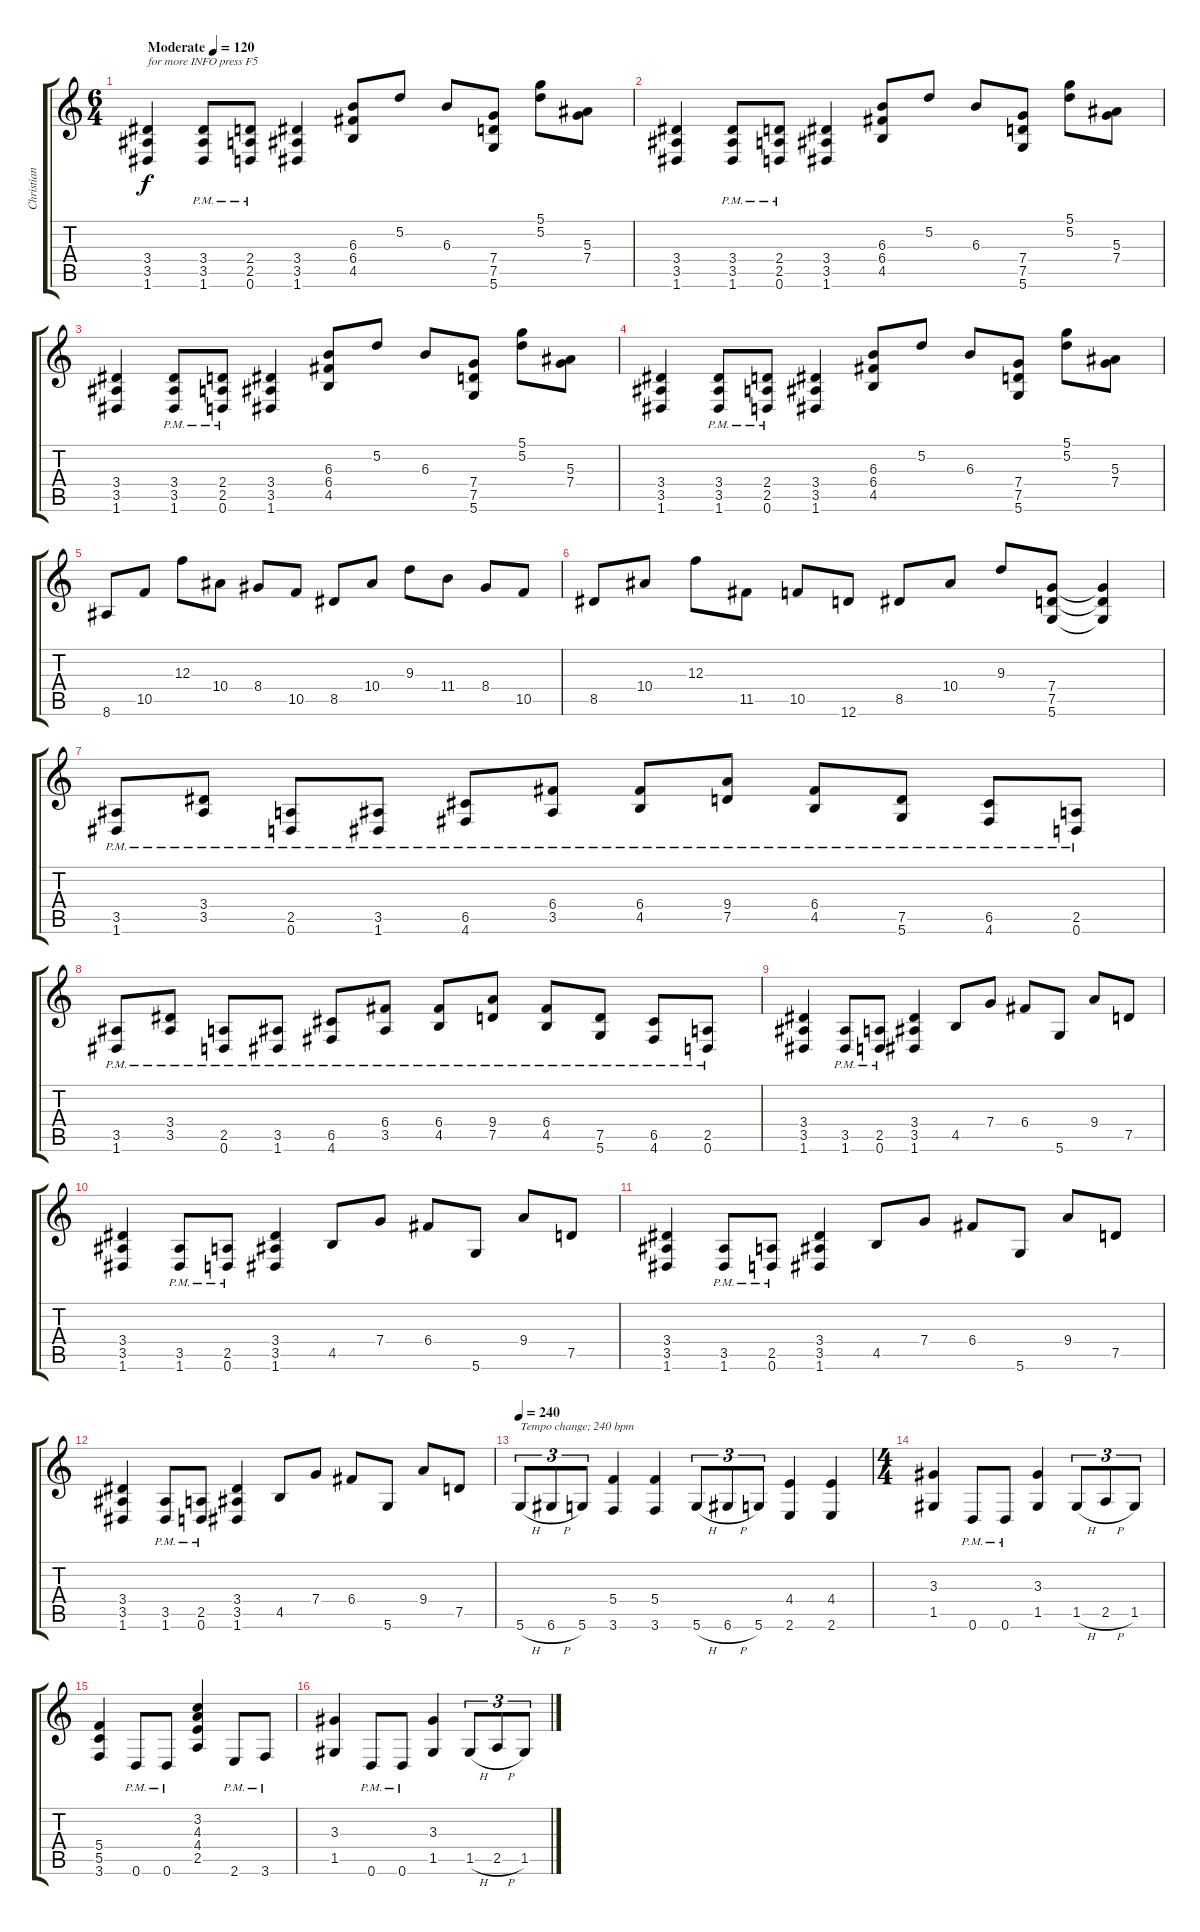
\track ("Christian Muenzner - guitar" "Christian ") {instrument distortionguitar}
\staff {score tabs}
\tuning (D4 A3 F3 C3 G2 D2) {hide}
\ts (6 4)
\tempo (120 "Moderate")
\clef g2
\ks c
(3.4 3.5 1.6).4{txt "for more INFO press F5" dy f instrument distortionguitar} (3.4{pm} 3.5{pm} 1.6{pm}).8 (2.4{pm} 2.5{pm} 0.6{pm}).8 (3.4 3.5 1.6).4 (6.3 6.4 4.5).8 5.2.8 6.3.8 (7.4 7.5 5.6).8 (5.1 5.2).8 (5.3 7.4).8 |
(3.4 3.5 1.6).4 (3.4{pm} 3.5{pm} 1.6{pm}).8 (2.4{pm} 2.5{pm} 0.6{pm}).8 (3.4 3.5 1.6).4 (6.3 6.4 4.5).8 5.2.8 6.3.8 (7.4 7.5 5.6).8 (5.1 5.2).8 (5.3 7.4).8 |
(3.4 3.5 1.6).4 (3.4{pm} 3.5{pm} 1.6{pm}).8 (2.4{pm} 2.5{pm} 0.6{pm}).8 (3.4 3.5 1.6).4 (6.3 6.4 4.5).8 5.2.8 6.3.8 (7.4 7.5 5.6).8 (5.1 5.2).8 (5.3 7.4).8 |
(3.4 3.5 1.6).4 (3.4{pm} 3.5{pm} 1.6{pm}).8 (2.4{pm} 2.5{pm} 0.6{pm}).8 (3.4 3.5 1.6).4 (6.3 6.4 4.5).8 5.2.8 6.3.8 (7.4 7.5 5.6).8 (5.1 5.2).8 (5.3 7.4).8 |
8.6.8 10.5.8 12.3.8 10.4.8 8.4.8 10.5.8 8.5.8 10.4.8 9.3.8 11.4.8 8.4.8 10.5.8 |
8.5.8 10.4.8 12.3.8 11.5.8 10.5.8 12.6.8 8.5.8 10.4.8 9.3.8 (7.4 7.5 5.6).8 (7.4{t} 7.5{t} 5.6{t}).4 |
(3.5{pm} 1.6{pm}).8 (3.4{pm} 3.5{pm}).8 (2.5{pm} 0.6{pm}).8 (3.5{pm} 1.6{pm}).8 (6.5{pm} 4.6{pm}).8 (6.4{pm} 3.5{pm}).8 (6.4{pm} 4.5{pm}).8 (9.4{pm} 7.5{pm}).8 (6.4{pm} 4.5{pm}).8 (7.5{pm} 5.6{pm}).8 (6.5{pm} 4.6{pm}).8 (2.5{pm} 0.6{pm}).8 |
(3.5{pm} 1.6{pm}).8 (3.4{pm} 3.5{pm}).8 (2.5{pm} 0.6{pm}).8 (3.5{pm} 1.6{pm}).8 (6.5{pm} 4.6{pm}).8 (6.4{pm} 3.5{pm}).8 (6.4{pm} 4.5{pm}).8 (9.4{pm} 7.5{pm}).8 (6.4{pm} 4.5{pm}).8 (7.5{pm} 5.6{pm}).8 (6.5{pm} 4.6{pm}).8 (2.5{pm} 0.6{pm}).8 |
(3.4 3.5 1.6).4 (3.5{pm} 1.6{pm}).8 (2.5{pm} 0.6{pm}).8 (3.4 3.5 1.6).4 4.5.8 7.4.8 6.4.8 5.6.8 9.4.8 7.5.8 |
(3.4 3.5 1.6).4 (3.5{pm} 1.6{pm}).8 (2.5{pm} 0.6{pm}).8 (3.4 3.5 1.6).4 4.5.8 7.4.8 6.4.8 5.6.8 9.4.8 7.5.8 |
(3.4 3.5 1.6).4 (3.5{pm} 1.6{pm}).8 (2.5{pm} 0.6{pm}).8 (3.4 3.5 1.6).4 4.5.8 7.4.8 6.4.8 5.6.8 9.4.8 7.5.8 |
(3.4 3.5 1.6).4 (3.5{pm} 1.6{pm}).8 (2.5{pm} 0.6{pm}).8 (3.4 3.5 1.6).4 4.5.8 7.4.8 6.4.8 5.6.8 9.4.8 7.5.8 |
\tempo 240
5.6{h}.8{tu (3 2) txt "Tempo change; 240 bpm"} 6.6{h}.8{tu (3 2)} 5.6.8{tu (3 2)} (5.4 3.6).4 (5.4 3.6).4 5.6{h}.8{tu (3 2)} 6.6{h}.8{tu (3 2)} 5.6.8{tu (3 2)} (4.4 2.6).4 (4.4 2.6).4 |
\ts (4 4)
(3.3 1.5).4 0.6{pm}.8 0.6{pm}.8 (3.3 1.5).4 1.5{h}.8{tu (3 2)} 2.5{h}.8{tu (3 2)} 1.5.8{tu (3 2)} |
(5.4 5.5 3.6).4 0.6{pm}.8 0.6{pm}.8 (3.2 4.3 4.4 2.5).4 2.6{pm}.8 3.6{pm}.8 |
(3.3 1.5).4 0.6{pm}.8 0.6{pm}.8 (3.3 1.5).4 1.5{h}.8{tu (3 2)} 2.5{h}.8{tu (3 2)} 1.5.8{tu (3 2)}
